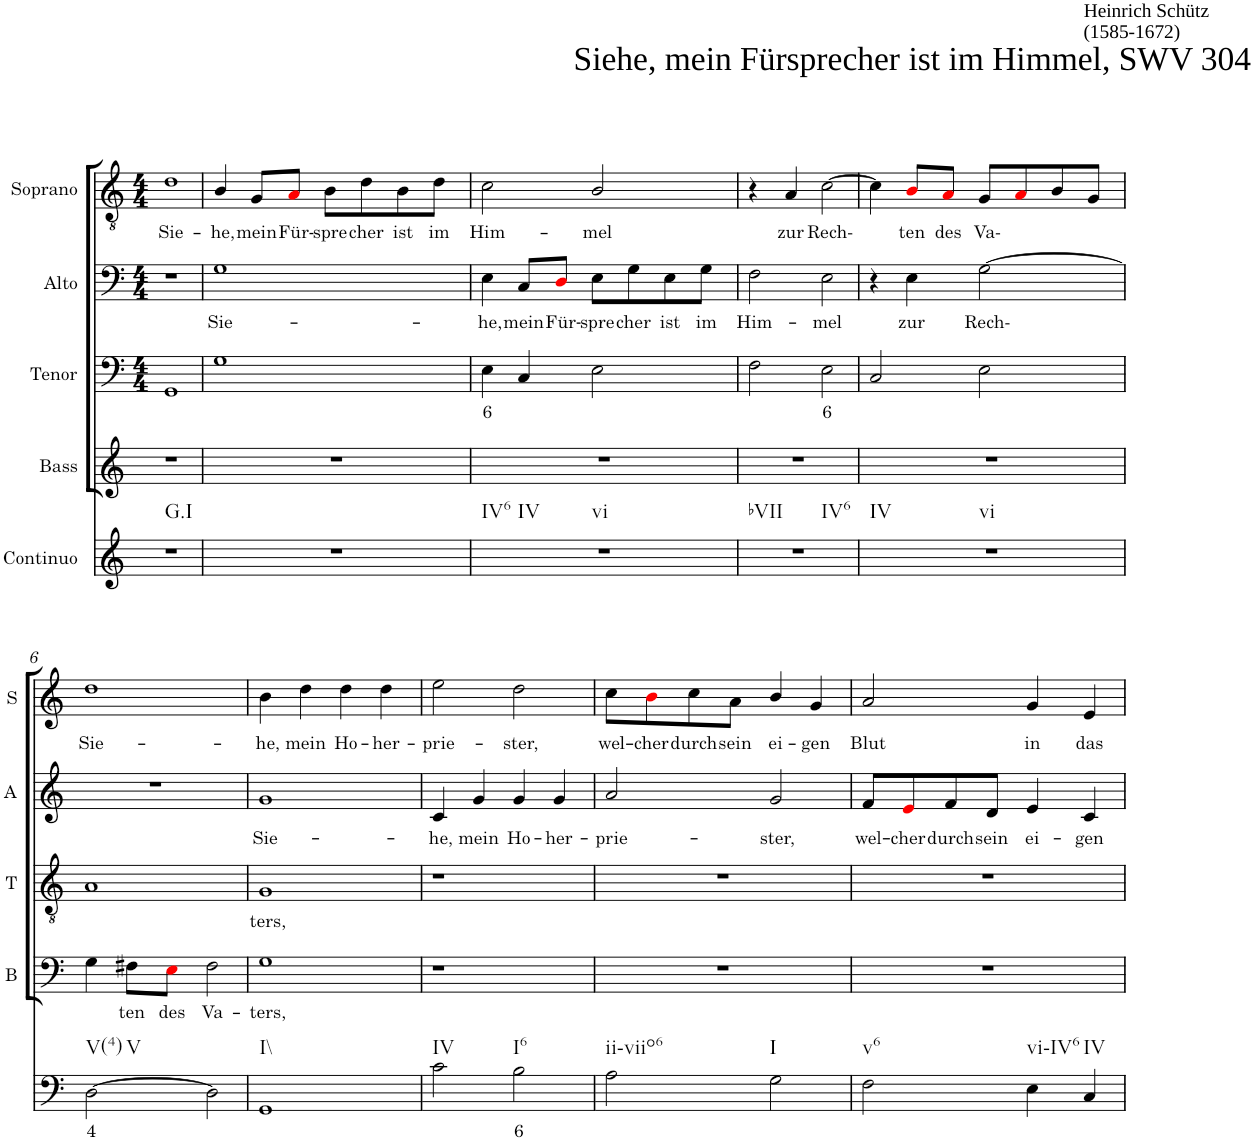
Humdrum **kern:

**kern	**text	**kern	**text	**kern	**text	**kern	**text	**kern	**text
*part5	*part5	*part4	*part4	*part3	*part3	*part2	*part2	*part1	*part1
*staff5	*staff5	*staff4	*staff4	*staff3	*staff3	*staff2	*staff2	*staff1	*staff1
*I"Continuo	*	*I"Bass	*	*I"Tenor	*	*I"Alto	*	*I"Soprano	*
*	*	*I'B	*	*I'T	*	*I'A	*	*I'S	*
*clefG2	*	*clefG2	*	*clefF4	*	*clefF4	*	*clefGv2	*
*k[]	*	*k[]	*	*k[]	*	*k[]	*	*k[]	*
*	*	*	*	*M4/4	*	*M4/4	*	*M4/4	*
=1	=1	=1	=1	=1	=1	=1	=1	=1	=1
!	!	!	!	!	!	!	!	!LO:TX:a:t=Siehe, mein Fürsprecher ist im Himmel, SWV 304	!
!	!	!	!	!	!	!	!	!LO:TX:a:t=Heinrich Schütz	!
!	!	!	!	!	!	!	!	!LO:TX:a:t=(1585-1672)	!
!LO:TX:b:t=G.I	!	!	!	!	!	!	!	!	!
!	!	!	!	!	!	!	!	!	!LO:LY:b
1r	.	1r	.	1GG	.	1r	.	1d	Sie-
=2	=2	=2	=2	=2	=2	=2	=2	=2	=2
!	!	!	!	!	!	!	!LO:LY:b	!	!LO:LY:b
1r	.	1r	.	1G	.	1G	Sie-	4B/	he,
!	!	!	!	!	!	!	!	!	!LO:LY:b
.	.	.	.	.	.	.	.	8G/L	mein
!	!	!	!	!	!	!	!	!	!LO:LY:b
.	.	.	.	.	.	.	.	8Ai/J	Für-
!	!	!	!	!	!	!	!	!	!LO:LY:b
.	.	.	.	.	.	.	.	8B\L	spre-
!	!	!	!	!	!	!	!	!	!LO:LY:b
.	.	.	.	.	.	.	.	8d\	cher
!	!	!	!	!	!	!	!	!	!LO:LY:b
.	.	.	.	.	.	.	.	8B\	ist
!	!	!	!	!	!	!	!	!	!LO:LY:b
.	.	.	.	.	.	.	.	8d\J	im
=3	=3	=3	=3	=3	=3	=3	=3	=3	=3
!LO:TX:b:t=IV6	!	!	!	!	!	!	!	!	!
!LO:TX:b:t=IV	!	!	!	!	!	!	!	!	!
!LO:TX:b:t=vi	!	!	!	!	!	!	!	!	!
!	!	!	!	!	!LO:LY:b	!	!LO:LY:b	!	!LO:LY:b
1r	.	1r	.	4E\	6	4E\	he,	2c\	Him-
!	!	!	!	!	!	!	!LO:LY:b	!	!
.	.	.	.	4C/	.	8C/L	mein	.	.
!	!	!	!	!	!	!	!LO:LY:b	!	!
.	.	.	.	.	.	8Di/J	Für-	.	.
!	!	!	!	!	!	!	!LO:LY:b	!	!LO:LY:b
.	.	.	.	2E\	.	8E\L	spre-	2B/	mel
!	!	!	!	!	!	!	!LO:LY:b	!	!
.	.	.	.	.	.	8G\	cher	.	.
!	!	!	!	!	!	!	!LO:LY:b	!	!
.	.	.	.	.	.	8E\	ist	.	.
!	!	!	!	!	!	!	!LO:LY:b	!	!
.	.	.	.	.	.	8G\J	im	.	.
=4	=4	=4	=4	=4	=4	=4	=4	=4	=4
!LO:TX:b:t=bVII	!	!	!	!	!	!	!	!	!
!LO:TX:b:t=IV6	!	!	!	!	!	!	!	!	!
!	!	!	!	!	!	!	!LO:LY:b	!	!
1r	.	1r	.	2F\	.	2F\	Him-	4r	.
!	!	!	!	!	!	!	!	!	!LO:LY:b
.	.	.	.	.	.	.	.	4A/	zur
!	!	!	!	!	!LO:LY:b	!	!LO:LY:b	!	!LO:LY:b
.	.	.	.	2E\	6	2E\	mel	[2c\	Rech-
=5	=5	=5	=5	=5	=5	=5	=5	=5	=5
!LO:TX:b:t=IV	!	!	!	!	!	!	!	!	!
!LO:TX:b:t=vi	!	!	!	!	!	!	!	!	!
1r	.	1r	.	2C/	.	4r	.	4c\]	.
!	!	!	!	!	!	!	!LO:LY:b	!	!LO:LY:b
.	.	.	.	.	.	4E\	zur	8Bi/L	ten
!	!	!	!	!	!	!	!	!	!LO:LY:b
.	.	.	.	.	.	.	.	8Ai/J	des
!	!	!	!	!	!	!	!LO:LY:b	!	!LO:LY:b
.	.	.	.	2E\	.	[2G\	Rech-	8G/L	Va-
.	.	.	.	.	.	.	.	8Ai/	.
.	.	.	.	.	.	.	.	8B/	.
.	.	.	.	.	.	.	.	8G/J	.
!!LO:LB:g=z
=6	=6	=6	=6	=6	=6	=6	=6	=6	=6
!LO:TX:b:t=V(4)	!	!	!	!	!	!	!	!	!
!LO:TX:b:t=V	!	!	!	!	!	!	!	!	!
!	!LO:LY:b	!	!	!	!	!	!	!	!LO:LY:b
[2D\	4	4G\	.	1A	.	1r	.	1dd	Sie-
!	!	!	!LO:LY:b	!	!	!	!	!	!
.	.	8F#X\L	ten	.	.	.	.	.	.
!	!	!	!LO:LY:b	!	!	!	!	!	!
.	.	8Ei\J	des	.	.	.	.	.	.
!	!	!	!LO:LY:b	!	!	!	!	!	!
2D\]	.	2F#\	Va-	.	.	.	.	.	.
=7	=7	=7	=7	=7	=7	=7	=7	=7	=7
!LO:TX:b:t=I\\	!	!	!	!	!	!	!	!	!
!	!	!	!LO:LY:b	!	!LO:LY:b	!	!LO:LY:b	!	!LO:LY:b
1GG	.	1G	ters,	1G	ters,	1g	Sie-	4b\	he,
!	!	!	!	!	!	!	!	!	!LO:LY:b
.	.	.	.	.	.	.	.	4dd\	mein
!	!	!	!	!	!	!	!	!	!LO:LY:b
.	.	.	.	.	.	.	.	4dd\	Ho-
!	!	!	!	!	!	!	!	!	!LO:LY:b
.	.	.	.	.	.	.	.	4dd\	her-
=8	=8	=8	=8	=8	=8	=8	=8	=8	=8
!LO:TX:b:t=IV	!	!	!	!	!	!	!	!	!
!	!	!	!	!	!	!	!LO:LY:b	!	!LO:LY:b
2c\	.	1r	.	1r	.	4c/	he,	2ee\	prie-
!	!	!	!	!	!	!	!LO:LY:b	!	!
.	.	.	.	.	.	4g/	mein	.	.
!LO:TX:b:t=I6	!	!	!	!	!	!	!	!	!
!	!LO:LY:b	!	!	!	!	!	!LO:LY:b	!	!LO:LY:b
2B\	6	.	.	.	.	4g/	Ho-	2dd\	ster,
!	!	!	!	!	!	!	!LO:LY:b	!	!
.	.	.	.	.	.	4g/	her-	.	.
=9	=9	=9	=9	=9	=9	=9	=9	=9	=9
!LO:TX:b:t=ii-viio6	!	!	!	!	!	!	!	!	!
!	!	!	!	!	!	!	!LO:LY:b	!	!LO:LY:b
2A\	.	1r	.	1r	.	2a/	prie-	8cc\L	wel-
!	!	!	!	!	!	!	!	!	!LO:LY:b
.	.	.	.	.	.	.	.	8bi\	cher
!	!	!	!	!	!	!	!	!	!LO:LY:b
.	.	.	.	.	.	.	.	8cc\	durch
!	!	!	!	!	!	!	!	!	!LO:LY:b
.	.	.	.	.	.	.	.	8a\J	sein
!LO:TX:b:t=I	!	!	!	!	!	!	!	!	!
!	!	!	!	!	!	!	!LO:LY:b	!	!LO:LY:b
2G\	.	.	.	.	.	2g/	ster,	4b/	ei-
!	!	!	!	!	!	!	!	!	!LO:LY:b
.	.	.	.	.	.	.	.	4g/	gen
=10	=10	=10	=10	=10	=10	=10	=10	=10	=10
!LO:TX:b:t=v6	!	!	!	!	!	!	!	!	!
!	!	!	!	!	!	!	!LO:LY:b	!	!LO:LY:b
2F\	.	1r	.	1r	.	8f/L	wel-	2a/	Blut
!	!	!	!	!	!	!	!LO:LY:b	!	!
.	.	.	.	.	.	8ei/	cher	.	.
!	!	!	!	!	!	!	!LO:LY:b	!	!
.	.	.	.	.	.	8f/	durch	.	.
!	!	!	!	!	!	!	!LO:LY:b	!	!
.	.	.	.	.	.	8d/J	sein	.	.
!LO:TX:b:t=vi-IV6	!	!	!	!	!	!	!	!	!
!	!	!	!	!	!	!	!LO:LY:b	!	!LO:LY:b
4E\	.	.	.	.	.	4e/	ei-	4g/	in
!LO:TX:b:t=IV	!	!	!	!	!	!	!	!	!
!	!	!	!	!	!	!	!LO:LY:b	!	!LO:LY:b
4C/	.	.	.	.	.	4c/	gen	4e/	das
=	=	=	=	=	=	=	=	=	=
*-	*-	*-	*-	*-	*-	*-	*-	*-	*-
